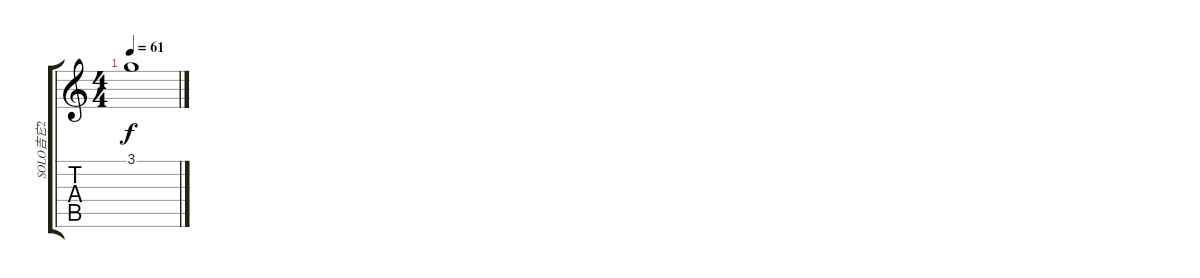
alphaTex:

\track ("SOLO吉它2" "SOLO吉它2") {instrument overdrivenguitar}
\staff {score tabs}
\tuning (E4 B3 G3 D3 A2 E2) {hide}
\ts (4 4)
\tempo 61
\clef g2
\ks c
3.1.1{dy f}
